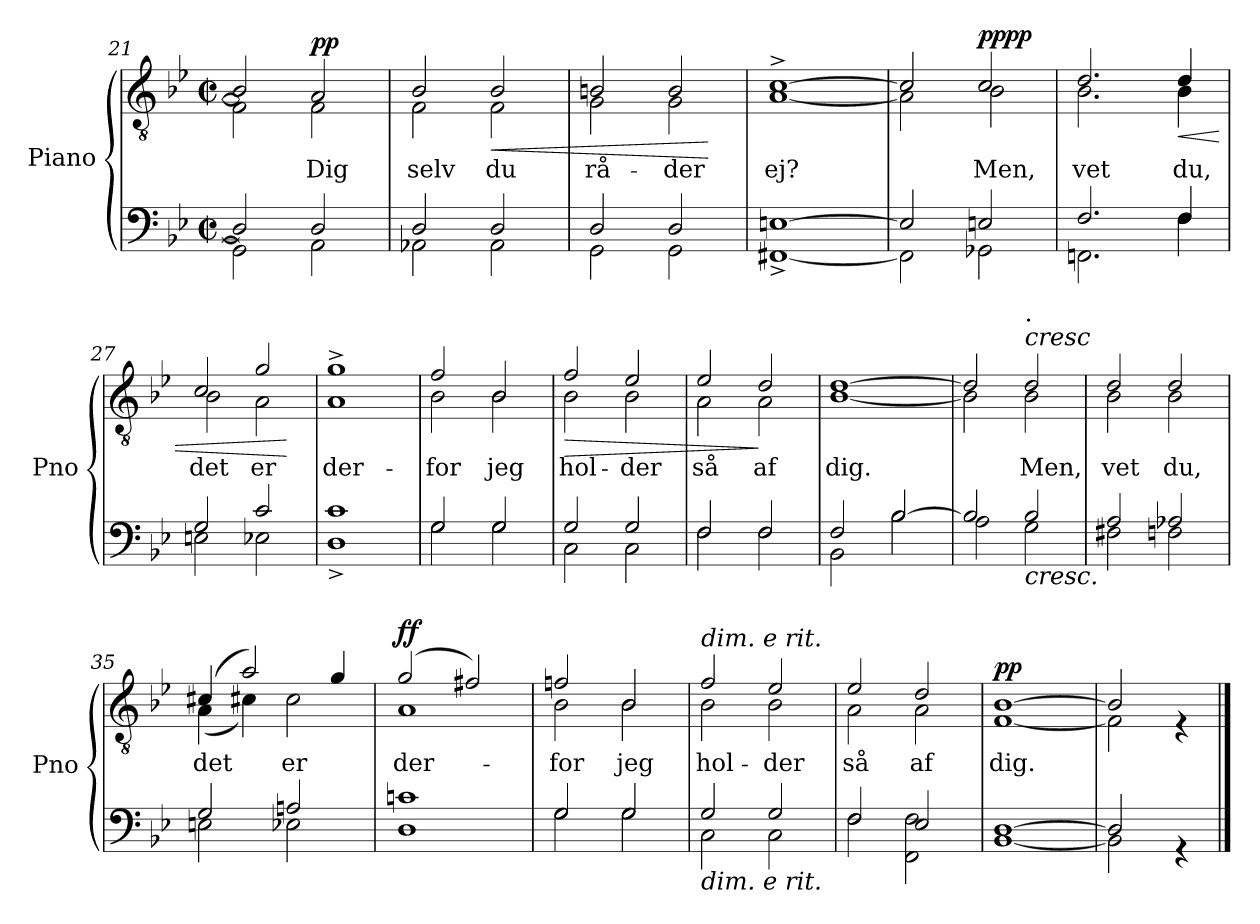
**kern	**kern	**text	**dynam
*part1	*part1	*part1	*part1
*staff2	*staff1	*staff1	*staff1/2
*I"Piano	*	*	*
*I'Pno	*	*	*
*clefF4	*clefGv2	*	*
*k[b-e-]	*k[b-e-]	*	*
*M4/4	*M4/4	*	*
*met(c|)	*met(c|)	*	*
=21	=21	=21	=21
*^	*^	*	*
2D/]	2GG#\]	2B-/]	2F\]	.	.
!	!	!	!	!LO:LY:b	!LO:DY:b=2
!	!	!	!	!	!LO:DY:n=1:a
2D/	2AA\	2A/	2F\	Dig	p p
=22	=22	=22	=22	=22	=22
!	!	!	!	!LO:LY:b	!
2D/	2AA-X\	2B-/	2F\	selv	.
!	!	!	!	!LO:LY:b	!LO:HP:b
2D/	2AA-\	2B-/	2F\	du	<
=23	=23	=23	=23	=23	=23
!	!	!	!	!LO:LY:b	!
2D/	2GG\	2Bn/	2G\	rå-	.
!	!	!	!	!LO:LY:b	!
2D/	2GG\	2B/	2G\	-der	.
*v	*v	*	*	*	*
*	*v	*v	*	*
.	.	.	[
!!LO:LB:g=z
=24	=24	=24	=24
*^	*^	*	*
!	!	!	!	!LO:LY:b	!
[1En	[1FF#X^	[1c^	[1A	ej?	.
=25	=25	=25	=25	=25	=25
2E/]	2FF#\]	2c/]	2A\]	.	.
!	!	!	!	!LO:LY:b	!LO:DY:b=2
!	!	!	!	!	!LO:DY:n=1:a
2En/	2GG-X\	2c/	2B-\	Men,	pp pp
=26	=26	=26	=26	=26	=26
!	!	!	!	!LO:LY:b	!
2.F/	2.FFn\	2.d/	2.B-\	vet	.
!	!	!	!	!LO:LY:b	!LO:HP:b
4F/	4F\	4d/	4B-\	du,	<
=27	=27	=27	=27	=27	=27
!	!	!	!	!LO:LY:b	!
2G/	2En\	2c/	2B-\	det	.
!	!	!	!	!LO:LY:b	!
2c/	2E-X\	2g/	2A\	er	.
*v	*v	*	*	*	*
*	*v	*v	*	*
.	.	.	[
=28	=28	=28	=28
*^	*^	*	*
!	!	!	!	!LO:LY:b	!
1c	1D^	1g^	1A	der-	.
=29	=29	=29	=29	=29	=29
!	!	!	!	!LO:LY:b	!
2G/	2G\	2f/	2B-\	-for	.
!	!	!	!	!LO:LY:b	!
2G/	2G\	2B-/	2B-\	jeg	.
=30	=30	=30	=30	=30	=30
!	!	!	!	!LO:LY:b	!LO:HP:b
2G/	2C\	2f/	2B-\	hol-	>
!	!	!	!	!LO:LY:b	!
2G/	2C\	2e-/	2B-\	-der	.
=31	=31	=31	=31	=31	=31
!	!	!	!	!LO:LY:b	!
2F/	2F\	2e-/	2A\	så	.
!	!	!	!	!LO:LY:b	!
2F/	2F\	2d/	2A\	af	]
=32	=32	=32	=32	=32	=32
!	!	!	!	!LO:LY:b	!
2F/	2BB-\	[1d	[1B-	dig.	.
[2B-/	2B-\	.	.	.	.
=33	=33	=33	=33	=33	=33
2B-/]	2A\	2d/]	2B-\]	.	.
!	!	!LO:TX:a:i:t=cresc	!	!	!
!	!	!LO:TX:a:t=.	!	!	!
!LO:TX:b:i:t=cresc.	!	!	!	!	!
!	!	!	!	!LO:LY:b	!
2B-/	2G\	2d/	2B-\	Men,	.
=34	=34	=34	=34	=34	=34
!	!	!	!	!LO:LY:b	!
2A/	2F#X\	2d/	2B-\	vet	.
!	!	!	!	!LO:LY:b	!
2A-X/	2Fn\	2d/	2B-\	du,	.
=35	=35	=35	=35	=35	=35
!	!	!	!	!LO:LY:b	!
2G/	2En\	(>4c#X/	(<4A\	det	.
.	.	2a/)	4c#X\)	.	.
!	!	!	!	!LO:LY:b	!
2An/	2E-X\	.	2c#\	er	.
.	.	4g/	.	.	.
=36	=36	=36	=36	=36	=36
!	!	!	!	!LO:LY:b	!LO:DY:b=2
!	!	!	!	!	!LO:DY:n=1:a
1cn	1D	(>2g/	1A	der-	f f
.	.	2f#X/)	.	.	.
!!LO:LB:g=z	!!
=37	=37	=37	=37	=37	=37
!	!	!	!	!LO:LY:b	!
2G/	2G\	2fn/	2B-\	-for	.
!	!	!	!	!LO:LY:b	!
2G/	2G\	2B-/	2B-\	jeg	.
=38	=38	=38	=38	=38	=38
!	!	!LO:TX:a:i:t=dim. e rit.	!	!	!
!LO:TX:b:i:t=dim. e rit.	!	!	!	!	!
!	!	!	!	!LO:LY:b	!
2G/	2C\	2f/	2B-\	hol-	.
!	!	!	!	!LO:LY:b	!
2G/	2C\	2e-/	2B-\	-der	.
=39	=39	=39	=39	=39	=39
!	!	!	!	!LO:LY:b	!
2F/	2F\	2e-/	2A\	så	.
!	!	!	!	!LO:LY:b	!
2E-/	2FF\ 2F\	2d/	2A\	af	.
=40	=40	=40	=40	=40	=40
!	!	!	!	!LO:LY:b	!LO:DY:b=2
!	!	!	!	!	!LO:DY:n=1:a
[1D	[1BB-	[1B-	[1F	dig.	p p
=41	=41	=41	=41	=41	=41
2D/]	2BB-\]	2B-/]	2F\]	.	.
4rGG	4ryy	4rE	4ryy	.	.
*v	*v	*	*	*	*
*	*v	*v	*	*
==	==	==	==
*-	*-	*-	*-
